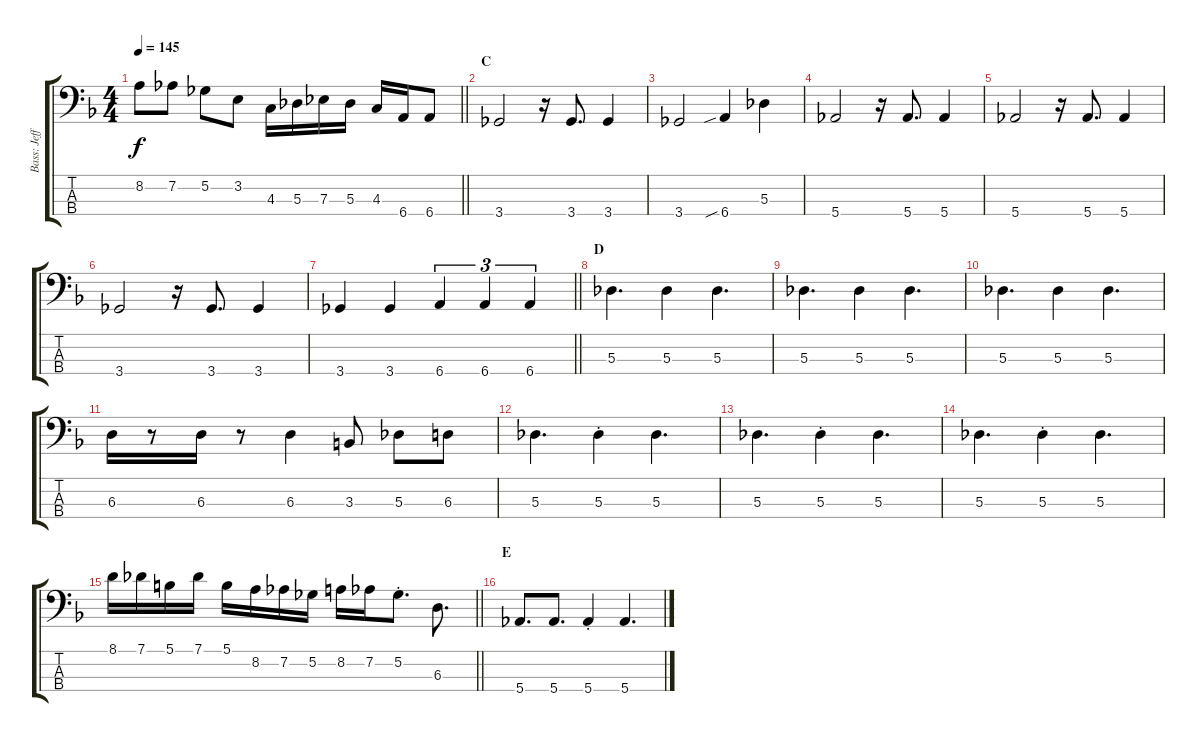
\track ("Bass: Jeff" "Bass: Jeff") {instrument electricbassfinger}
\staff {score tabs}
\tuning (Gb2 Db2 Ab1 Eb1) {hide}
\ts (4 4)
\tempo 145
\clef f4
\barLineRight lightlight
\ks f
8.2.8{dy f} 7.2.8 5.2.8 3.2.8 4.3.16{beam merge} 5.3.16 7.3.16 5.3.16 4.3.16 6.4.16 6.4.8 |
\section ("" "C")
3.4.2 r.16 3.4.8{d} 3.4.4 |
3.4.2 6.4{sib}.4 5.3.4 |
5.4.2 r.16 5.4.8{d} 5.4.4 |
5.4.2 r.16 5.4.8{d} 5.4.4 |
3.4.2 r.16 3.4.8{d} 3.4.4 |
\barLineRight lightlight
3.4.4 3.4.4 6.4.4{tu (3 2)} 6.4.4{tu (3 2)} 6.4.4{tu (3 2)} |
\section ("" "D")
5.3.4{d} 5.3.4 5.3.4{d} |
5.3.4{d} 5.3.4 5.3.4{d} |
5.3.4{d} 5.3.4 5.3.4{d} |
6.3.16 r.8 6.3.16 r.8 6.3.4 3.3.8 5.3.8 6.3.8 |
5.3.4{d} 5.3{st}.4 5.3.4{d} |
5.3.4{d} 5.3{st}.4 5.3.4{d} |
5.3.4{d} 5.3{st}.4 5.3.4{d} |
\barLineRight lightlight
8.1.16 7.1.16 5.1.16 7.1.16 5.1.16 8.2.16 7.2.16 5.2.16 8.2.16 7.2.16 5.2{st}.8{d} 6.3.8{d} |
\section ("" "E")
5.4.8{d} 5.4.8{d} 5.4{st}.4 5.4.4{d}
